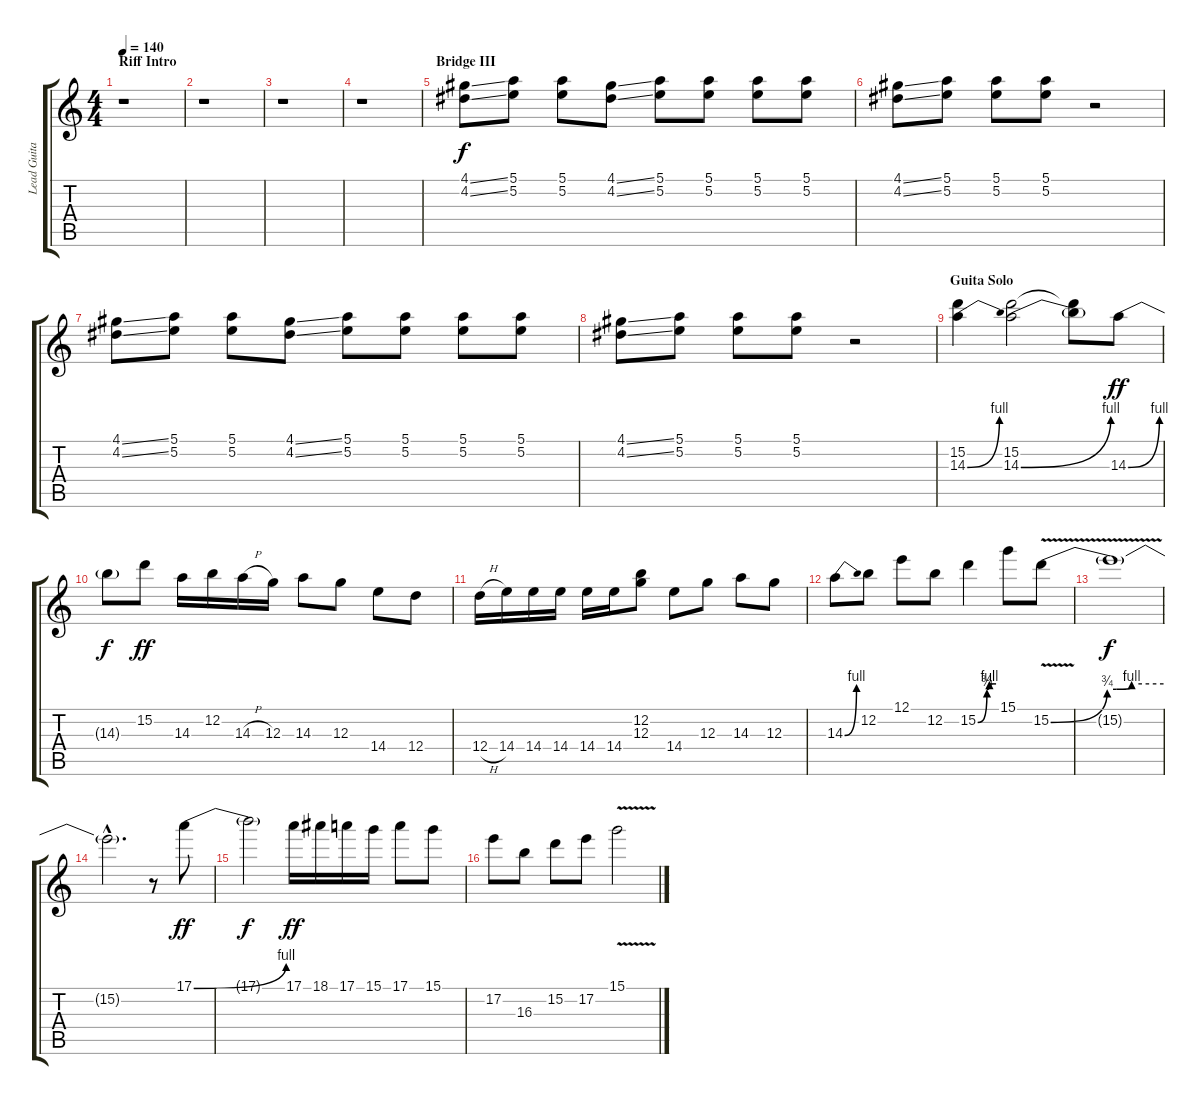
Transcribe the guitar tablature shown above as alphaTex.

\track ("Lead Guitar" "Lead Guita") {instrument distortionguitar}
\staff {score tabs}
\tuning (E4 B3 G3 D3 A2 E2) {hide}
\ts (4 4)
\section ("" "Riff Intro")
\tempo 140
\clef g2
\ks c
r.1{dy mp} |
r.1 |
r.1 |
r.1 |
\section ("" "Bridge III")
(4.1{ss} 4.2{ss}).8{dy f} (5.1 5.2).8 (5.1 5.2).8 (4.1{ss} 4.2{ss}).8 (5.1 5.2).8 (5.1 5.2).8 (5.1 5.2).8 (5.1 5.2).8 |
(4.1{ss} 4.2{ss}).8 (5.1 5.2).8 (5.1 5.2).8 (5.1 5.2).8 r.2 |
(4.1{ss} 4.2{ss}).8 (5.1 5.2).8 (5.1 5.2).8 (4.1{ss} 4.2{ss}).8 (5.1 5.2).8 (5.1 5.2).8 (5.1 5.2).8 (5.1 5.2).8 |
(4.1{ss} 4.2{ss}).8 (5.1 5.2).8 (5.1 5.2).8 (5.1 5.2).8 r.2 |
\section ("" "Guita Solo")
(15.2 14.3{be (bend 0 0 60 4)}).4 (15.2 14.3{be (bend 0 0 60 4)}).2 (15.2{t} 14.3{t}).8 14.3{be (bend 0 0 60 4)}.8{dy ff} |
14.3{t}.8{dy f} 15.2.8{dy ff} 14.3.16 12.2.16 14.3{h}.16 12.3.16 14.3.8 12.3.8 14.4.8 12.4.8 |
12.4{h}.16 14.4.16 14.4.16 14.4.16 14.4.16 14.4.16 (12.2 12.3).8 14.4.8 12.3.8 14.3.8 12.3.8 |
14.3{be (bend 0 0 60 4)}.8 12.2.8 12.1.8 12.2.8 15.2{be (custom 0 0 30 3 38 4 60 4)}.4 15.1.8 15.2{be (custom 0 0 30 3 35 3 43 4 60 4) v}.8 |
15.2{t}.1{dy f} |
15.2{hac t}.2{d} r.8 17.1{be (bend 0 0 60 4)}.8{dy ff} |
17.1{t}.2{dy f} 17.1.16{dy ff} 18.1.16 17.1.16 15.1.16 17.1.8 15.1.8 |
17.2.8 16.3.8 15.2.8 17.2.8 15.1{v}.2
